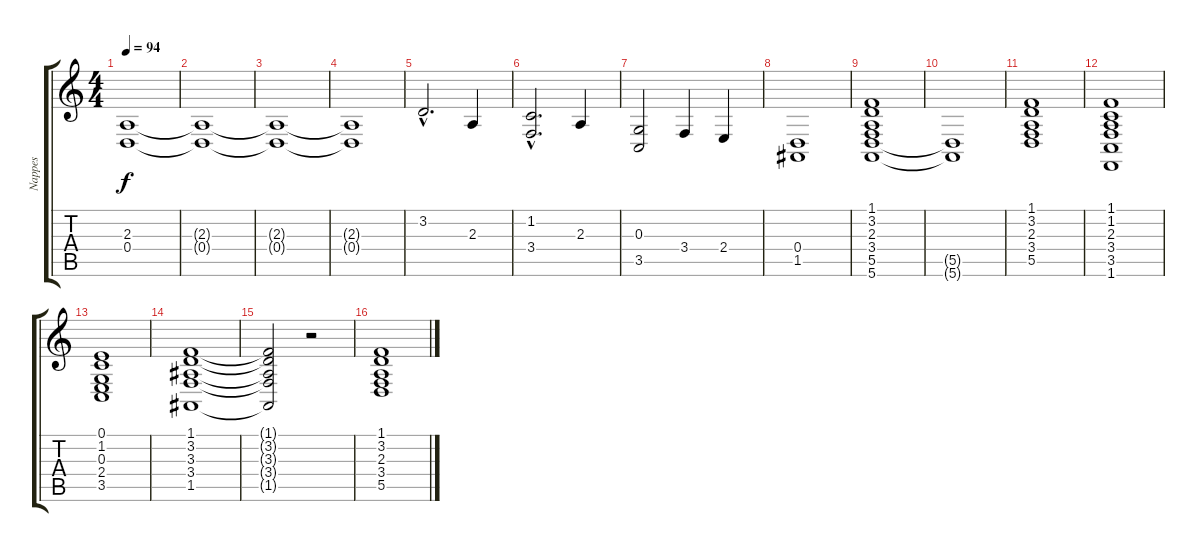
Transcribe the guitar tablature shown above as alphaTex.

\track ("Nappes" "Nappes") {instrument synthstrings2}
\staff {score tabs}
\tuning (E4 B3 G3 D3 A2 E2) {hide}
\ts (4 4)
\tempo 94
\clef g2
\ks c
(2.3 0.4).1{dy f instrument synthstrings2} |
(2.3{t} 0.4{t}).1 |
(2.3{t} 0.4{t}).1 |
(2.3{t} 0.4{t}).1 |
3.2{hac}.2{d} 2.3.4 |
(1.2{hac} 3.4).2{d} 2.3.4 |
(0.3 3.5).2 3.4.4 2.4.4 |
(0.4 1.5).1 |
(1.1 3.2 2.3 3.4 5.5 5.6).1{volume 7 instrument synthstrings2} |
(5.5{t} 5.6{t}).1 |
(1.1 3.2 2.3 3.4 5.5).1 |
(1.1 1.2 2.3 3.4 3.5 1.6).1 |
(0.1 1.2 0.3 2.4 3.5).1 |
(1.1 3.2 3.3 3.4 1.5).1 |
(1.1{t} 3.2{t} 3.3{t} 3.4{t} 1.5{t}).2 r.2 |
(1.1 3.2 2.3 3.4 5.5).1
